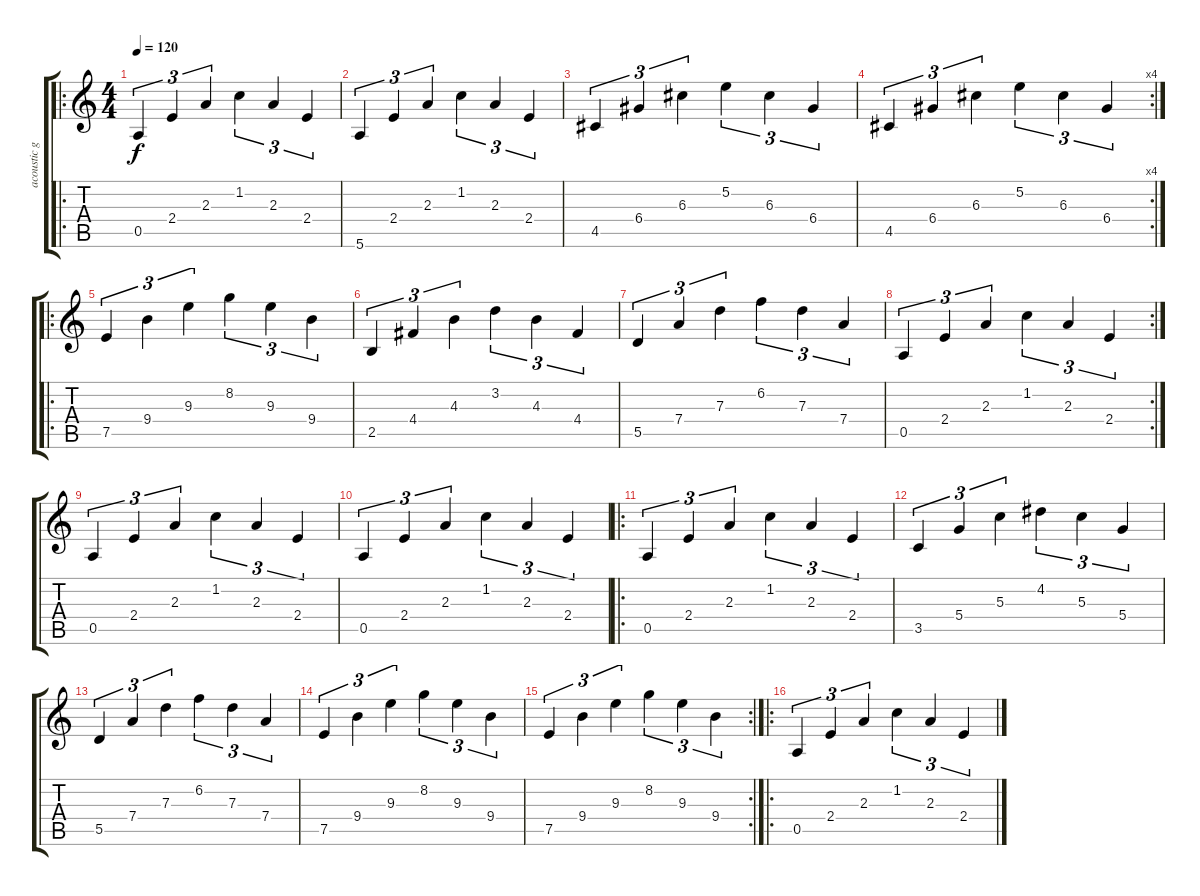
\track ("acoustic guitar" "acoustic g") {instrument acousticguitarsteel}
\staff {score tabs}
\tuning (E4 B3 G3 D3 A2 E2) {hide}
\ro
\ts (4 4)
\tempo 120
\tempo 110
\tempo 120
\clef g2
\ks c
0.5.4{tu (3 2) dy f instrument acousticguitarsteel} 2.4.4{tu (3 2)} 2.3.4{tu (3 2)} 1.2.4{tu (3 2)} 2.3.4{tu (3 2)} 2.4.4{tu (3 2)} |
5.6.4{tu (3 2)} 2.4.4{tu (3 2)} 2.3.4{tu (3 2)} 1.2.4{tu (3 2)} 2.3.4{tu (3 2)} 2.4.4{tu (3 2)} |
4.5.4{tu (3 2)} 6.4.4{tu (3 2)} 6.3.4{tu (3 2)} 5.2.4{tu (3 2)} 6.3.4{tu (3 2)} 6.4.4{tu (3 2)} |
\rc 4
4.5.4{tu (3 2)} 6.4.4{tu (3 2)} 6.3.4{tu (3 2)} 5.2.4{tu (3 2)} 6.3.4{tu (3 2)} 6.4.4{tu (3 2)} |
\ro
7.5.4{tu (3 2)} 9.4.4{tu (3 2)} 9.3.4{tu (3 2)} 8.2.4{tu (3 2)} 9.3.4{tu (3 2)} 9.4.4{tu (3 2)} |
2.5.4{tu (3 2)} 4.4.4{tu (3 2)} 4.3.4{tu (3 2)} 3.2.4{tu (3 2)} 4.3.4{tu (3 2)} 4.4.4{tu (3 2)} |
5.5.4{tu (3 2)} 7.4.4{tu (3 2)} 7.3.4{tu (3 2)} 6.2.4{tu (3 2)} 7.3.4{tu (3 2)} 7.4.4{tu (3 2)} |
\rc 2
0.5.4{tu (3 2)} 2.4.4{tu (3 2)} 2.3.4{tu (3 2)} 1.2.4{tu (3 2)} 2.3.4{tu (3 2)} 2.4.4{tu (3 2)} |
0.5.4{tu (3 2)} 2.4.4{tu (3 2)} 2.3.4{tu (3 2)} 1.2.4{tu (3 2)} 2.3.4{tu (3 2)} 2.4.4{tu (3 2)} |
0.5.4{tu (3 2)} 2.4.4{tu (3 2)} 2.3.4{tu (3 2)} 1.2.4{tu (3 2)} 2.3.4{tu (3 2)} 2.4.4{tu (3 2)} |
\ro
0.5.4{tu (3 2)} 2.4.4{tu (3 2)} 2.3.4{tu (3 2)} 1.2.4{tu (3 2)} 2.3.4{tu (3 2)} 2.4.4{tu (3 2)} |
3.5.4{tu (3 2)} 5.4.4{tu (3 2)} 5.3.4{tu (3 2)} 4.2.4{tu (3 2)} 5.3.4{tu (3 2)} 5.4.4{tu (3 2)} |
5.5.4{tu (3 2)} 7.4.4{tu (3 2)} 7.3.4{tu (3 2)} 6.2.4{tu (3 2)} 7.3.4{tu (3 2)} 7.4.4{tu (3 2)} |
7.5.4{tu (3 2)} 9.4.4{tu (3 2)} 9.3.4{tu (3 2)} 8.2.4{tu (3 2)} 9.3.4{tu (3 2)} 9.4.4{tu (3 2)} |
\rc 2
7.5.4{tu (3 2)} 9.4.4{tu (3 2)} 9.3.4{tu (3 2)} 8.2.4{tu (3 2)} 9.3.4{tu (3 2)} 9.4.4{tu (3 2)} |
\ro
0.5.4{tu (3 2)} 2.4.4{tu (3 2)} 2.3.4{tu (3 2)} 1.2.4{tu (3 2)} 2.3.4{tu (3 2)} 2.4.4{tu (3 2)}
